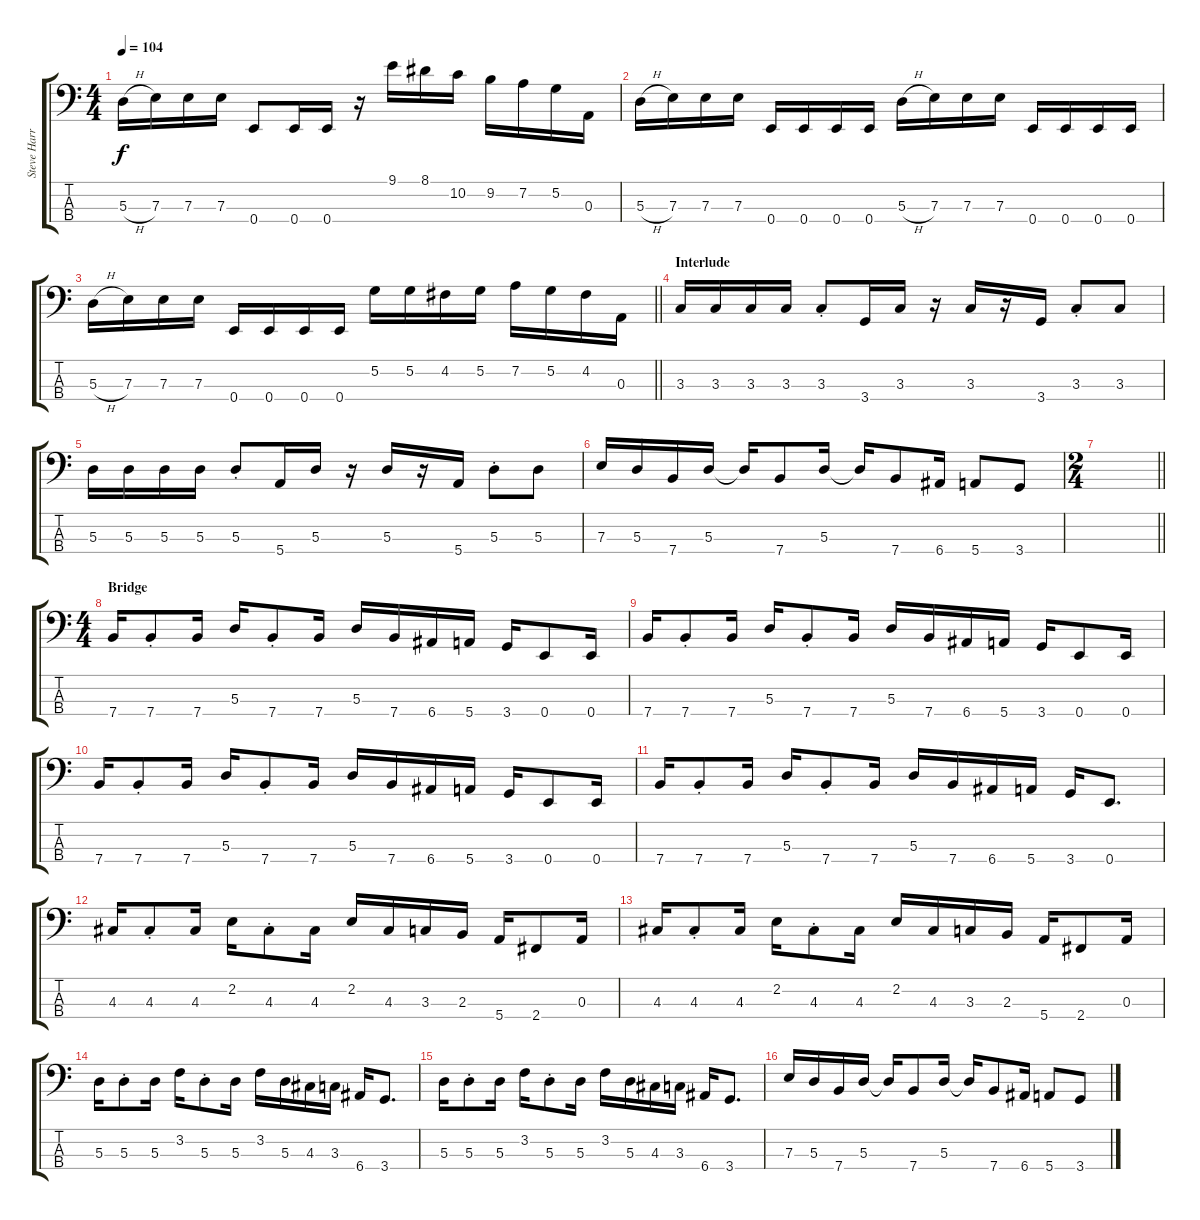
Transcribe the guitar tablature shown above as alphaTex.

\track ("Steve Harris (Treble)" "Steve Harr") {instrument slapbass1}
\staff {score tabs}
\tuning (G2 D2 A1 E1) {hide}
\ts (4 4)
\tempo 104
\clef f4
\ks c
5.3{h}.16{dy f} 7.3.16 7.3.16 7.3.16 0.4.8 0.4.16 0.4.16 r.16 9.1.16 8.1.16 10.2.16 9.2.16 7.2.16 5.2.16 0.3.16 |
5.3{h}.16 7.3.16 7.3.16 7.3.16 0.4.16 0.4.16 0.4.16 0.4.16 5.3{h}.16 7.3.16 7.3.16 7.3.16 0.4.16 0.4.16 0.4.16 0.4.16 |
\barLineRight lightlight
5.3{h}.16 7.3.16 7.3.16 7.3.16 0.4.16 0.4.16 0.4.16 0.4.16 5.2.16 5.2.16 4.2.16 5.2.16 7.2.16 5.2.16 4.2.16 0.3.16 |
\section ("" "Interlude")
3.3.16 3.3.16 3.3.16 3.3.16 3.3{st}.8 3.4.16 3.3.16 r.16 3.3.16 r.16 3.4.16 3.3{st}.8 3.3.8 |
5.3.16 5.3.16 5.3.16 5.3.16 5.3{st}.8 5.4.16 5.3.16 r.16 5.3.16 r.16 5.4.16 5.3{st}.8 5.3.8 |
7.3.16 5.3.16 7.4.16 5.3.16 5.3{t}.16 7.4.8 5.3.16 5.3{t}.16 7.4.8 6.4.16 5.4.8 3.4.8 |
\ts (2 4)
\barLineRight lightlight
|
\ts (4 4)
\section ("" "Bridge")
7.4.16 7.4{st}.8 7.4.16 5.3.16 7.4{st}.8 7.4.16 5.3.16 7.4.16 6.4.16 5.4.16 3.4.16 0.4.8 0.4.16 |
7.4.16 7.4{st}.8 7.4.16 5.3.16 7.4{st}.8 7.4.16 5.3.16 7.4.16 6.4.16 5.4.16 3.4.16 0.4.8 0.4.16 |
7.4.16 7.4{st}.8 7.4.16 5.3.16 7.4{st}.8 7.4.16 5.3.16 7.4.16 6.4.16 5.4.16 3.4.16 0.4.8 0.4.16 |
7.4.16 7.4{st}.8 7.4.16 5.3.16 7.4{st}.8 7.4.16 5.3.16 7.4.16 6.4.16 5.4.16 3.4.16 0.4.8{d} |
4.3.16 4.3{st}.8 4.3.16 2.2.16 4.3{st}.8 4.3.16 2.2.16 4.3.16 3.3.16 2.3.16 5.4.16 2.4.8 0.3.16 |
4.3.16 4.3{st}.8 4.3.16 2.2.16 4.3{st}.8 4.3.16 2.2.16 4.3.16 3.3.16 2.3.16 5.4.16 2.4.8 0.3.16 |
5.3.16 5.3{st}.8 5.3.16 3.2.16 5.3{st}.8 5.3.16 3.2.16 5.3.16 4.3.16 3.3.16 6.4.16 3.4.8{d} |
5.3.16 5.3{st}.8 5.3.16 3.2.16 5.3{st}.8 5.3.16 3.2.16 5.3.16 4.3.16 3.3.16 6.4.16 3.4.8{d} |
7.3.16 5.3.16 7.4.16 5.3.16 5.3{t}.16 7.4.8 5.3.16 5.3{t}.16 7.4.8 6.4.16 5.4.8 3.4.8
